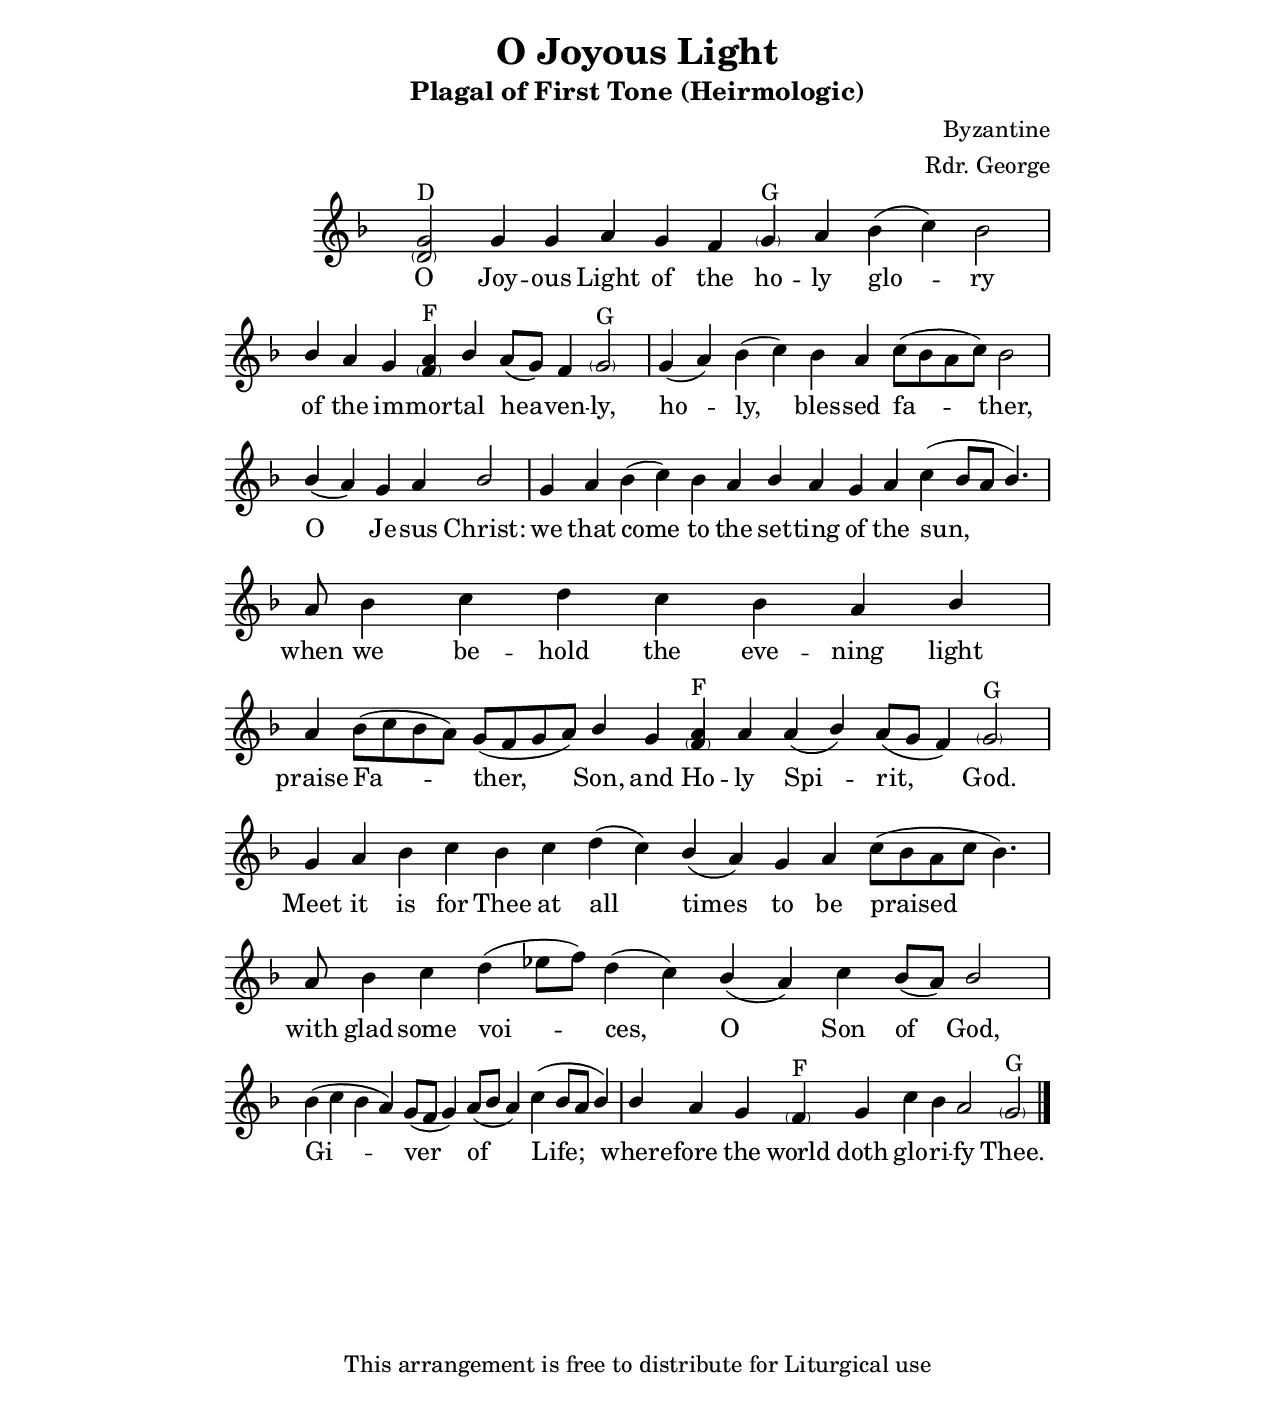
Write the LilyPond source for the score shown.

\version "2.18.2"
#(set-default-paper-size "letter")

\paper {
  #(set-paper-size "letter")
  top-margin = 1\in
  right-margin = 1.5\in
  bottom-margin = 1\in
  left-margin = 1.5\in
}

\header {
  title = "O Joyous Light"
  subtitle = "Plagal of First Tone (Heirmologic)"
  subsubtitle = ""
  composer = "Byzantine"
  arranger = "Rdr. George"
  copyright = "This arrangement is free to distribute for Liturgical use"
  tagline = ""
}

\version "2.18.2"

\layout {
  \context {
    \Voice
    \consists "Melody_engraver"
    \override Stem #'neutral-direction = #'()
  }
}

global = {
  \key f \major
  \time 2/4
  \hide Staff.TimeSignature
}

sopranoVoice = \relative g' {
  \global
  \dynamicUp
  % Music follows here.
  \cadenzaOn
  <g \parenthesize d>2^"D" g4 g a g f <\parenthesize g>^"G" a bes( c) bes2 \bar "|"
  bes4 a g <a \parenthesize f>^"F" bes a8[( g]) f4 <\parenthesize g>2^"G" \bar "|"
  g4( a) bes( c) bes a c8[( bes a c]) bes2 \bar "|"
  bes4( a) g a bes2 \bar "|"
  g4 a bes( c) bes a bes a g a c( bes8[ a] bes4.) \bar "|"
  a8 bes4 c d c bes a bes \bar "|"
  a4 bes8[( c bes a]) g[( f g a]) bes4 g <a \parenthesize f>^"F" a a( bes) a8[( g] f4) <\parenthesize g>2^"G" \bar "|"
  g4 a bes c bes c d( c) bes( a) g a c8[( bes a c] bes4.) \bar "|"
  a8 bes4 c d( ees8[ f]) d4( c) bes( a) c bes8[( a]) bes2 \bar "|"
  bes4( c bes a) g8[( f] g4) a8[( bes] a4) c( bes8[ a] bes4) \bar "|"
  bes4 a g <\parenthesize f>^"F" g c bes a2 <\parenthesize g>^"G" \bar "|."
}

verse = \lyricmode {
  % Lyrics follow here.
  O Joy -- ous Light of the ho -- ly glo -- ry
  of the im -- mor -- tal hea -- ven -- ly,
  ho -- ly, bles -- sed fa -- ther,
  O Je -- sus Christ:
  we that come to the set -- ting of the sun,
  when we be -- hold the eve -- ning light
  praise Fa -- ther, Son, and Ho -- ly Spi -- rit, God.
  Meet it is for Thee at all times
  to be praised with glad -- some voi -- ces, O Son of God,
  Gi -- ver of Life;
  where -- fore the world doth glo -- ri -- fy Thee.
}

\score {
  \new Staff \with {
    midiInstrument = "choir aahs"
  } { \sopranoVoice }
  \addlyrics { \verse }
  \layout { }
  \midi {\tempo 4 = 200 }
}

